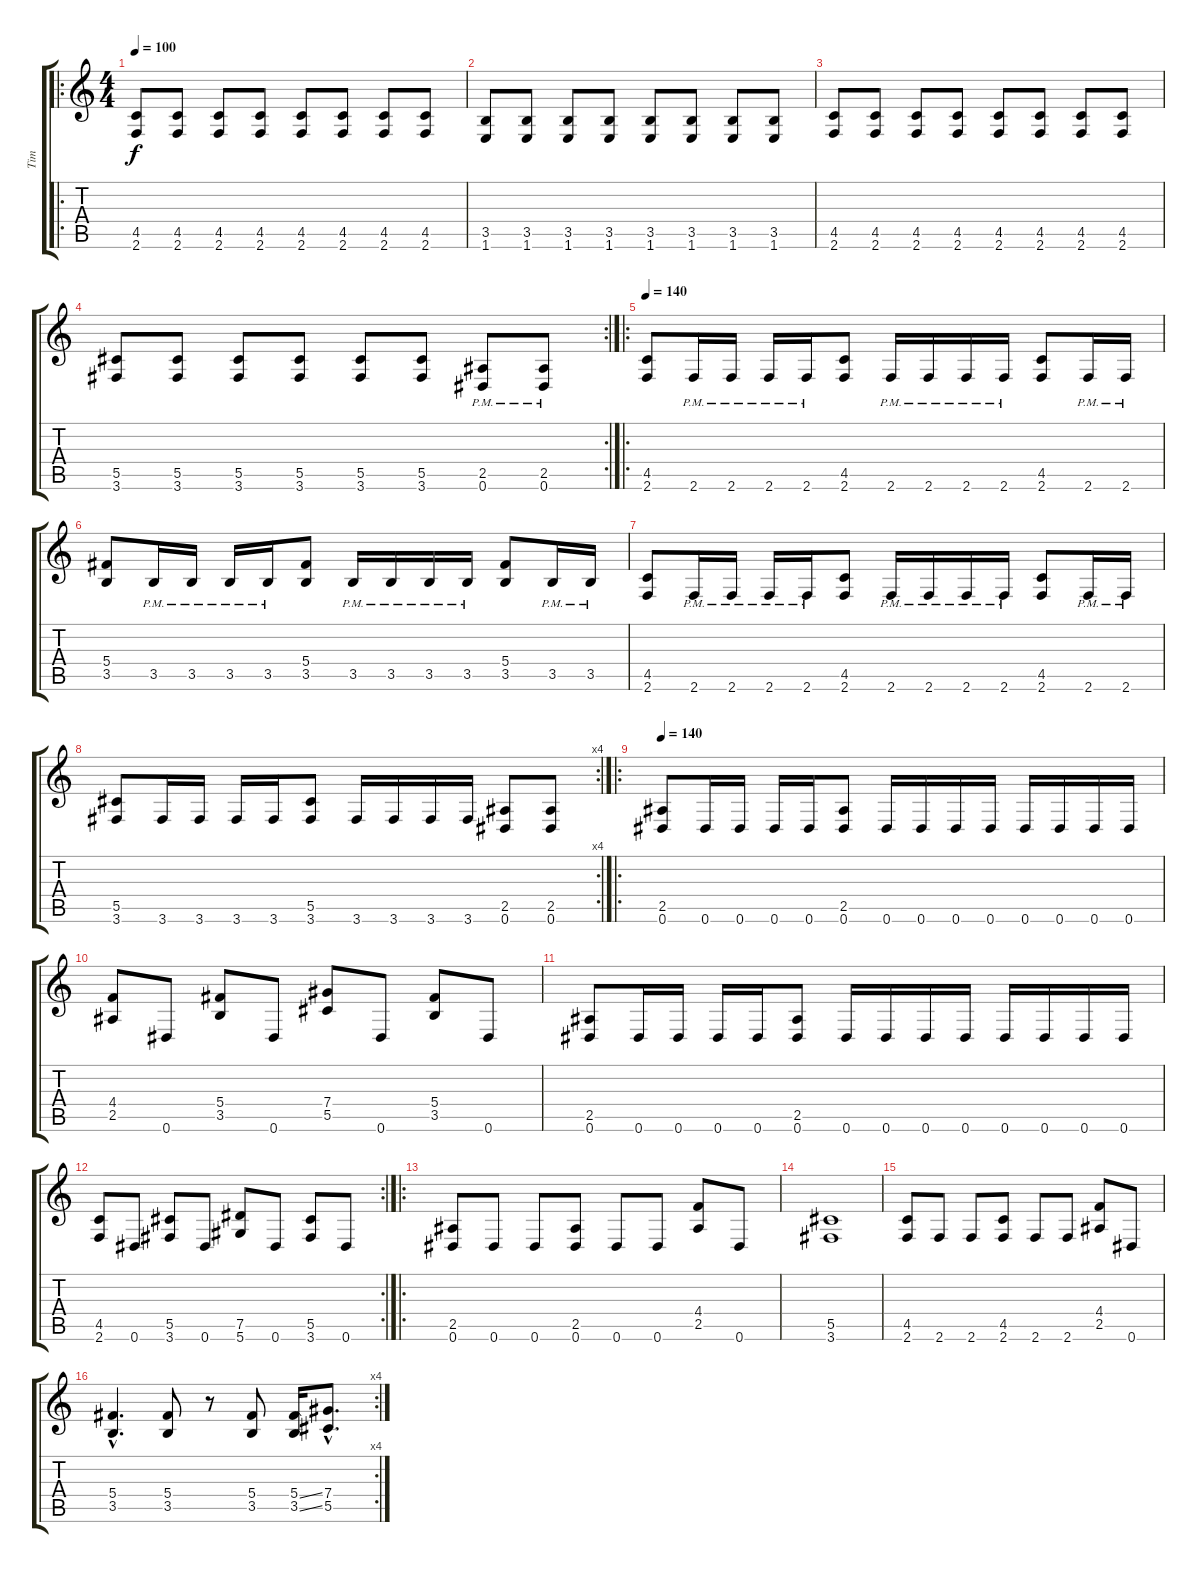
\track ("Tim" "Tim") {instrument overdrivenguitar}
\staff {score tabs}
\tuning (Eb4 Bb3 Gb3 Db3 Ab2 Eb2) {hide}
\ro
\ts (4 4)
\tempo 100
\clef g2
\ks c
(4.5 2.6).8{dy f} (4.5 2.6).8 (4.5 2.6).8 (4.5 2.6).8 (4.5 2.6).8 (4.5 2.6).8 (4.5 2.6).8 (4.5 2.6).8 |
(3.5 1.6).8 (3.5 1.6).8 (3.5 1.6).8 (3.5 1.6).8 (3.5 1.6).8 (3.5 1.6).8 (3.5 1.6).8 (3.5 1.6).8 |
(4.5 2.6).8 (4.5 2.6).8 (4.5 2.6).8 (4.5 2.6).8 (4.5 2.6).8 (4.5 2.6).8 (4.5 2.6).8 (4.5 2.6).8 |
\rc 2
(5.5 3.6).8 (5.5 3.6).8 (5.5 3.6).8 (5.5 3.6).8 (5.5 3.6).8 (5.5 3.6).8 (2.5{pm} 0.6{pm}).8 (2.5{pm} 0.6{pm}).8 |
\ro
\tempo 180
\tempo 140
(4.5 2.6).8 2.6{pm}.16 2.6{pm}.16 2.6{pm}.16 2.6{pm}.16 (4.5 2.6).8 2.6{pm}.16 2.6{pm}.16 2.6{pm}.16 2.6{pm}.16 (4.5 2.6).8 2.6{pm}.16 2.6{pm}.16 |
(5.4 3.5).8 3.5{pm}.16 3.5{pm}.16 3.5{pm}.16 3.5{pm}.16 (5.4 3.5).8 3.5{pm}.16 3.5{pm}.16 3.5{pm}.16 3.5{pm}.16 (5.4 3.5).8 3.5{pm}.16 3.5{pm}.16 |
(4.5 2.6).8 2.6{pm}.16 2.6{pm}.16 2.6{pm}.16 2.6{pm}.16 (4.5 2.6).8 2.6{pm}.16 2.6{pm}.16 2.6{pm}.16 2.6{pm}.16 (4.5 2.6).8 2.6{pm}.16 2.6{pm}.16 |
\rc 4
(5.5 3.6).8 3.6.16 3.6.16 3.6.16 3.6.16 (5.5 3.6).8 3.6.16 3.6.16 3.6.16 3.6.16 (2.5 0.6).8 (2.5 0.6).8 |
\ro
\tempo 140
(2.5 0.6).8 0.6.16 0.6.16 0.6.16 0.6.16 (2.5 0.6).8 0.6.16 0.6.16 0.6.16 0.6.16 0.6.16 0.6.16 0.6.16 0.6.16 |
(4.4 2.5).8 0.6.8 (5.4 3.5).8 0.6.8 (7.4 5.5).8 0.6.8 (5.4 3.5).8 0.6.8 |
(2.5 0.6).8 0.6.16 0.6.16 0.6.16 0.6.16 (2.5 0.6).8 0.6.16 0.6.16 0.6.16 0.6.16 0.6.16 0.6.16 0.6.16 0.6.16 |
\rc 2
(4.5 2.6).8 0.6.8 (5.5 3.6).8 0.6.8 (7.5 5.6).8 0.6.8 (5.5 3.6).8 0.6.8 |
\ro
(2.5 0.6).8 0.6.8 0.6.8 (2.5 0.6).8 0.6.8 0.6.8 (4.4 2.5).8 0.6.8 |
(5.5 3.6).1 |
(4.5 2.6).8 2.6.8 2.6.8 (4.5 2.6).8 2.6.8 2.6.8 (4.4 2.5).8 0.6.8 |
\rc 4
(5.4{hac} 3.5{hac}).4{d} (5.4 3.5).8 r.8 (5.4 3.5).8 (5.4{ss} 3.5{ss}).16 (7.4{hac} 5.5{hac}).8{d}
